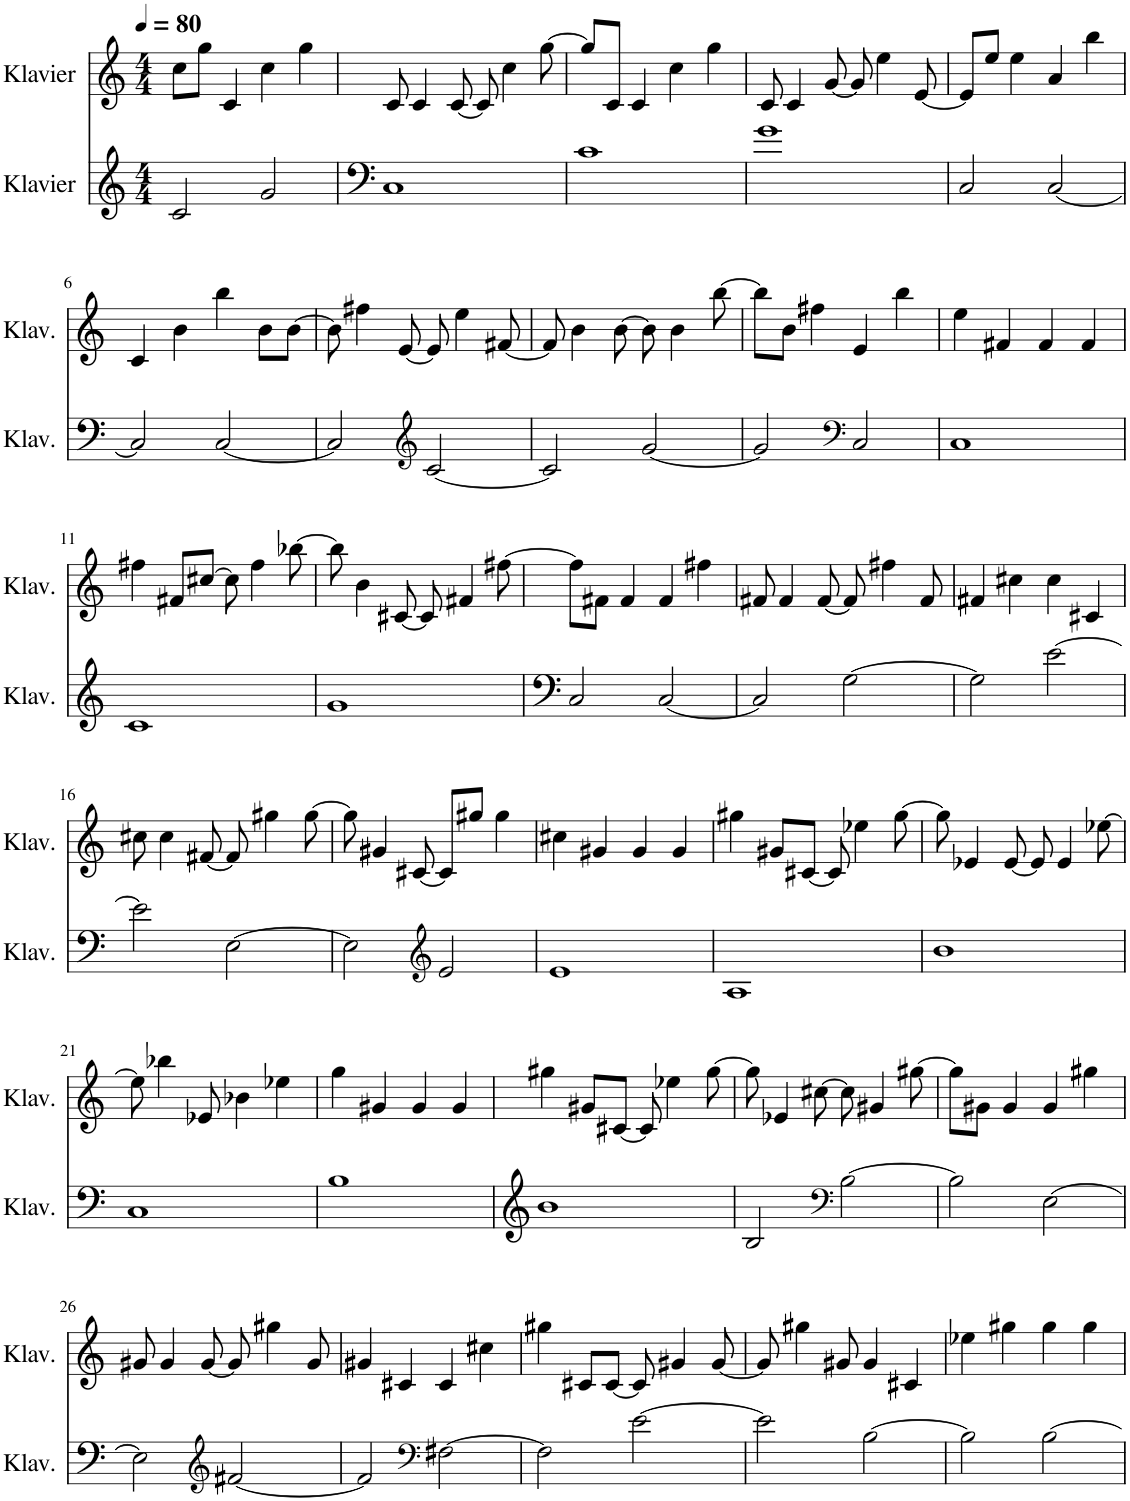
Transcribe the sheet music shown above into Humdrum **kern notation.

**kern	**kern
*part2	*part1
*staff2	*staff1
*I"Klavier	*I"Klavier
*I'Klav.	*I'Klav.
*clefG2	*clefG2
*k[]	*k[]
*M4/4	*M4/4
*MM80	*MM80
=1	=1
2c/	8cc\L
.	8gg\J
.	4c/
2g/	4cc\
.	4gg\
=2	=2
1C	8c/
.	4c/
.	[8c/
.	8c/]
.	4cc\
.	[8gg\
=3	=3
1c	8gg/L]
.	8c/J
.	4c/
.	4cc\
.	4gg\
=4	=4
1g	8c/
.	4c/
.	[8g/
.	8g/]
.	4ee\
.	[8e/
=5	=5
2C/	8e/L]
.	8ee/J
.	4ee\
[2C/	4a/
.	4bb\
!!LO:LB:g=z
=6	=6
2C/]	4c/
.	4b\
[2C/	4bb\
.	8b\L
.	[8b\J
=7	=7
2C/]	8b\]
.	4ff#X\
.	[8e/
*clefG2	*
[2c/	8e/]
.	4ee\
.	[8f#X/
=8	=8
2c/]	8f#/]
.	4b\
.	[8b\
[2g/	8b\]
.	4b\
.	[8bb\
=9	=9
2g/]	8bb\L]
.	8b\J
.	4ff#X\
*clefF4	*
2C/	4e/
.	4bb\
=10	=10
1C	4ee\
.	4f#X/
.	4f#/
.	4f#/
!!LO:LB:g=z
=11	=11
1c	4ff#X\
.	8f#X/L
.	[8cc#X/J
.	8cc#\]
.	4ff#\
.	[8bb-X\
=12	=12
1g	8bb-\]
.	4b\
.	[8c#X/
.	8c#/]
.	4f#X/
.	[8ff#X\
=13	=13
2C/	8ff#\L]
.	8f#X\J
.	4f#/
[2C/	4f#/
.	4ff#X\
=14	=14
2C/]	8f#X/
.	4f#/
.	[8f#/
[2G\	8f#/]
.	4ff#X\
.	8f#/
=15	=15
2G\]	4f#X/
.	4cc#X\
[2e\	4cc#\
.	4c#X/
!!LO:LB:g=z
=16	=16
2e\]	8cc#X\
.	4cc#\
.	[8f#X/
[2E\	8f#/]
.	4gg#X\
.	[8gg#\
=17	=17
2E\]	8gg#\]
.	4g#X/
.	[8c#X/
*clefG2	*
2e/	8c#/L]
.	8gg#X/J
.	4gg#\
=18	=18
1e	4cc#X\
.	4g#X/
.	4g#/
.	4g#/
=19	=19
1A	4gg#X\
.	8g#X/L
.	[8c#X/J
.	8c#/]
.	4ee-X\
.	[8gg#\
=20	=20
1b	8gg#\]
.	4e-X/
.	[8e-/
.	8e-/]
.	4e-/
.	[8ee-X\
!!LO:LB:g=z
=21	=21
1C	8ee-\]
.	4bb-X\
.	8e-X/
.	4b-X\
.	4ee-X\
=22	=22
1B	4gg\
.	4g#X/
.	4g#/
.	4g#/
=23	=23
1b	4gg#X\
.	8g#X/L
.	[8c#X/J
.	8c#/]
.	4ee-X\
.	[8gg#\
=24	=24
2B/	8gg#\]
.	4e-X/
.	[8cc#X\
*clefF4	*
[2B\	8cc#\]
.	4g#X/
.	[8gg#X\
=25	=25
2B\]	8gg#\L]
.	8g#X\J
.	4g#/
[2E\	4g#/
.	4gg#X\
!!LO:LB:g=z
=26	=26
2E\]	8g#X/
.	4g#/
.	[8g#/
*clefG2	*
[2f#X/	8g#/]
.	4gg#X\
.	8g#/
=27	=27
2f#/]	4g#X/
.	4c#X/
*clefF4	*
[2F#X\	4c#/
.	4cc#X\
=28	=28
2F#\]	4gg#X\
.	8c#X/L
.	[8c#/J
[2e\	8c#/]
.	4g#X/
.	[8g#/
=29	=29
2e\]	8g#/]
.	4gg#X\
.	8g#X/
[2B\	4g#/
.	4c#X/
=30	=30
2B\]	4ee-X\
.	4gg#X\
[2B\	4gg#\
.	4gg#\
=	=
*-	*-
